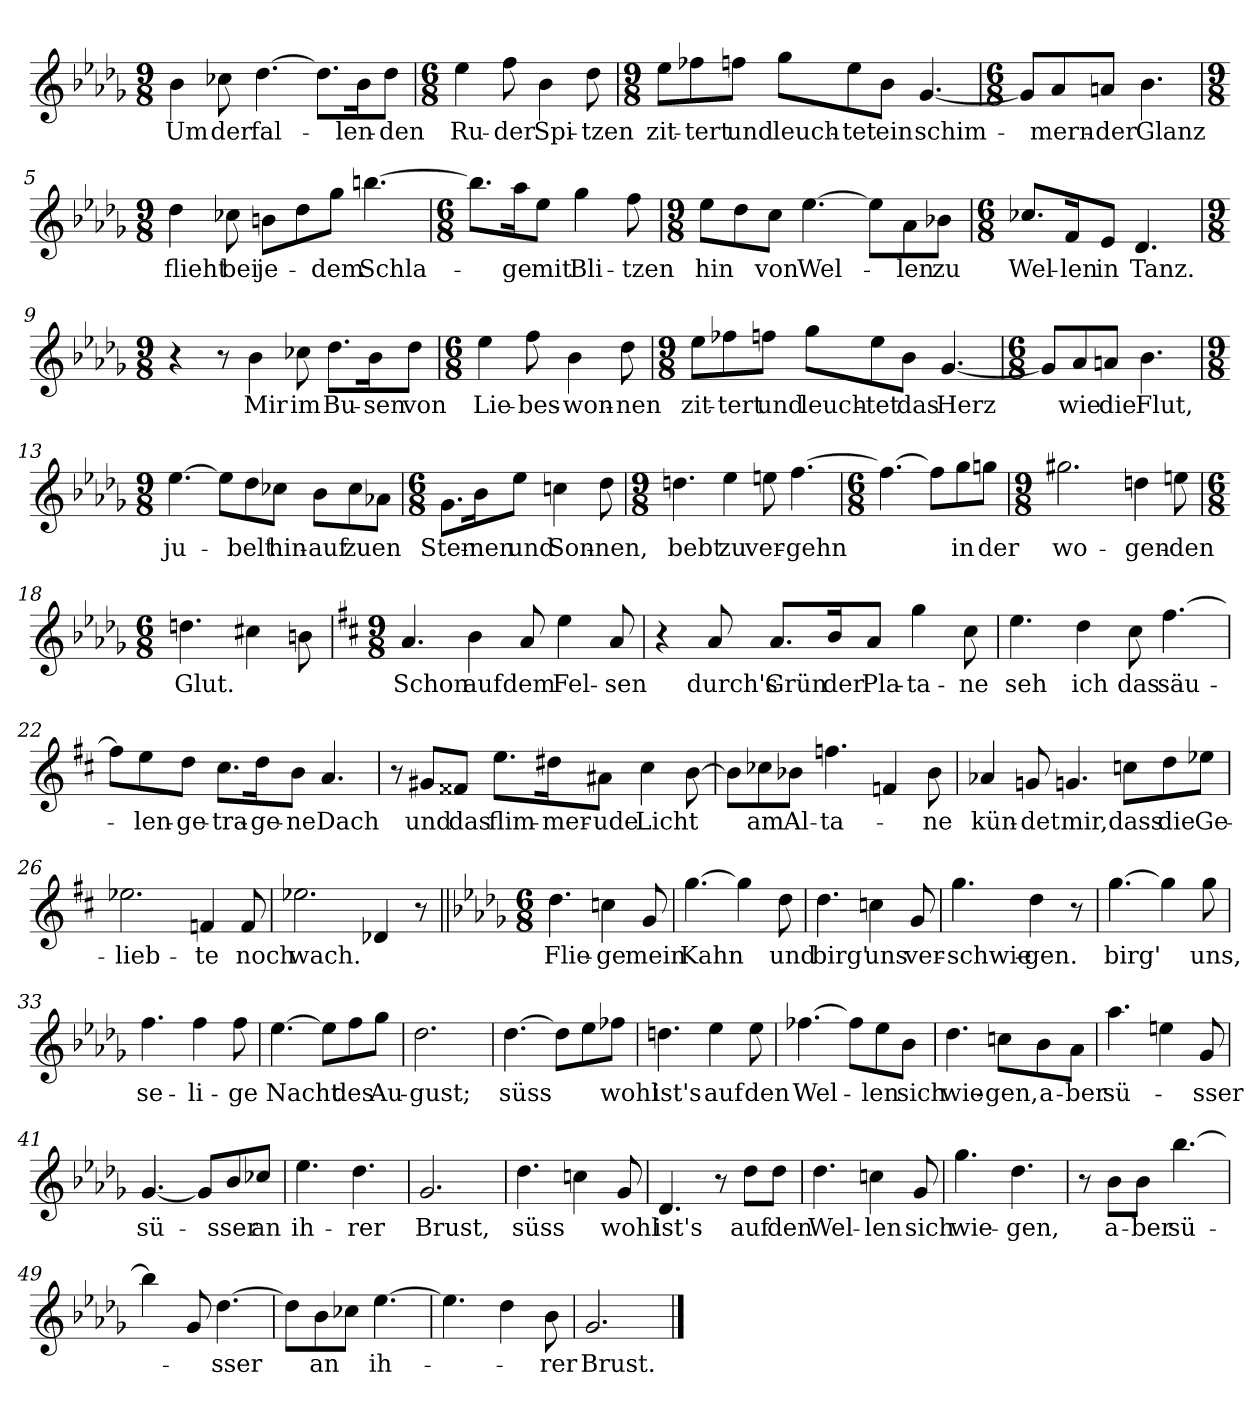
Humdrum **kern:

**kern	**text
*part1	*part1
*staff1	*staff1
*clefG2	*
*k[b-e-a-d-g-]	*
*M9/8	*
=1	=1
!	!LO:LY:b
4b-\	Um
!	!LO:LY:b
8cc-X\	der
!	!LO:LY:b
[4.dd-\	fal-
8.dd-\L]	.
!	!LO:LY:b
16b-\K	-len-
!	!LO:LY:b
8dd-\J	-den
=2	=2
*M6/8	*
!	!LO:LY:b
4ee-\	Ru-
!	!LO:LY:b
8ff\	-der
!	!LO:LY:b
4b-\	Spi-
!	!LO:LY:b
8dd-\	-tzen
=3	=3
*M9/8	*
!	!LO:LY:b
8ee-\L	zit-
!	!LO:LY:b
8ff-X\	-tert
!	!LO:LY:b
8ffn\J	und
!	!LO:LY:b
8gg-\L	leuch-
!	!LO:LY:b
8ee-\	-tet
!	!LO:LY:b
8b-\J	ein
!	!LO:LY:b
[4.g-/	schim-
=4	=4
*M6/8	*
8g-/L]	.
!	!LO:LY:b
8a-/	-mern-
!	!LO:LY:b
8an/J	-der
!	!LO:LY:b
4.b-\	Glanz
!!LO:LB:g=z
=5	=5
*M9/8	*
!	!LO:LY:b
4dd-\	flieht
!	!LO:LY:b
8cc-X\	bei
!	!LO:LY:b
8bn\L	je-
8dd-\	.
!	!LO:LY:b
8gg-\J	-dem
!	!LO:LY:b
[4.bbn\	Schla-
=6	=6
*M6/8	*
8.bb\L]	.
!	!LO:LY:b
16aa-\K	-ge
!	!LO:LY:b
8ee-\J	mit
!	!LO:LY:b
4gg-\	Bli-
!	!LO:LY:b
8ff\	-tzen
=7	=7
*M9/8	*
!	!LO:LY:b
8ee-\L	hin
8dd-\	.
!	!LO:LY:b
8cc\J	von
!	!LO:LY:b
[4.ee-\	Wel-
8ee-\L]	.
!	!LO:LY:b
8a-\	-len
!	!LO:LY:b
8b-X\J	zu
=8	=8
*M6/8	*
!	!LO:LY:b
8.cc-X/L	Wel-
!	!LO:LY:b
16f/K	-len
!	!LO:LY:b
8e-/J	in
!	!LO:LY:b
4.d-/	Tanz.
!!LO:LB:g=z
=9	=9
*M9/8	*
4r	.
8r	.
!	!LO:LY:b
4b-\	Mir
!	!LO:LY:b
8cc-X\	im
!	!LO:LY:b
8.dd-\L	Bu-
!	!LO:LY:b
16b-\K	-sen
!	!LO:LY:b
8dd-\J	von
=10	=10
*M6/8	*
!	!LO:LY:b
4ee-\	Lie-
!	!LO:LY:b
8ff\	-bes-
!	!LO:LY:b
4b-\	-won-
!	!LO:LY:b
8dd-\	-nen
=11	=11
*M9/8	*
!	!LO:LY:b
8ee-\L	zit-
!	!LO:LY:b
8ff-X\	-tert
!	!LO:LY:b
8ffn\J	und
!	!LO:LY:b
8gg-\L	leuch-
!	!LO:LY:b
8ee-\	-tet
!	!LO:LY:b
8b-\J	das
!	!LO:LY:b
[4.g-/	Herz
=12	=12
*M6/8	*
8g-/L]	.
!	!LO:LY:b
8a-/	wie
!	!LO:LY:b
8an/J	die
!	!LO:LY:b
4.b-\	Flut,
!!LO:LB:g=z
=13	=13
*M9/8	*
!	!LO:LY:b
[4.ee-\	ju-
8ee-\L]	.
!	!LO:LY:b
8dd-\	-belt
!	!LO:LY:b
8cc-X\J	hin-
!	!LO:LY:b
8b-\L	-auf
!	!LO:LY:b
8cc-\	zu
!	!LO:LY:b
8a-X\J	en
=14	=14
*M6/8	*
!	!LO:LY:b
8.g-\L	Ster-
!	!LO:LY:b
16b-\K	-nen
!	!LO:LY:b
8ee-\J	und
!	!LO:LY:b
4ccn\	Son-
!	!LO:LY:b
8dd-\	-nen,
=15	=15
*M9/8	*
!	!LO:LY:b
4.ddn\	bebt
!	!LO:LY:b
4ee-\	zu
!	!LO:LY:b
8een\	ver-
!	!LO:LY:b
[4.ff\	-gehn
=16	=16
*M6/8	*
4.ff\_	.
8ff\L]	.
!	!LO:LY:b
8gg-\	in
!	!LO:LY:b
8ggn\J	der
=17	=17
*M9/8	*
!	!LO:LY:b
2.gg#X\	wo-
!	!LO:LY:b
4ddn\	-gen-
!	!LO:LY:b
8een\	-den
!!LO:LB:g=z
=18	=18
*M6/8	*
!	!LO:LY:b
4.ddn\	Glut.
4cc#X\	.
8bn\	.
=19	=19
*k[f#c#]	*
*M9/8	*
!	!LO:LY:b
4.a/	Schon
!	!LO:LY:b
4b\	auf
!	!LO:LY:b
8a/	dem
!	!LO:LY:b
4ee\	Fel-
!	!LO:LY:b
8a/	-sen
=20	=20
4r	.
!	!LO:LY:b
8a/	durch's
!	!LO:LY:b
8.a/L	Grün
!	!LO:LY:b
16b/K	der
!	!LO:LY:b
8a/J	Pla-
!	!LO:LY:b
4gg\	-ta-
!	!LO:LY:b
8cc#\	-ne
=21	=21
!	!LO:LY:b
4.ee\	seh
!	!LO:LY:b
4dd\	ich
!	!LO:LY:b
8cc#\	das
!	!LO:LY:b
[4.ff#\	säu-
=22	=22
8ff#\L]	.
!	!LO:LY:b
8ee\	-len-
!	!LO:LY:b
8dd\J	-ge-
!	!LO:LY:b
8.cc#\L	-tra-
!	!LO:LY:b
16dd\K	-ge-
!	!LO:LY:b
8b\J	-ne
!	!LO:LY:b
4.a/	Dach
!!LO:LB:g=z
=23	=23
8r	.
!	!LO:LY:b
8g#X/L	und
!	!LO:LY:b
8f##X/J	das
!	!LO:LY:b
8.ee\L	flim-
!	!LO:LY:b
16dd#X\K	-mer-
!	!LO:LY:b
8a#X\J	-ude
!	!LO:LY:b
4cc#\	Licht
[8b\	.
=24	=24
8b\L]	.
!	!LO:LY:b
8cc-X\	am
!	!LO:LY:b
8b-X\J	Al-
!	!LO:LY:b
4.ffn\	-ta-
4fn/	.
!	!LO:LY:b
8b-\	-ne
=25	=25
!	!LO:LY:b
4a-X/	kün-
!	!LO:LY:b
8gn/	-det
!	!LO:LY:b
4.gn/	mir,
!	!LO:LY:b
8ccn\L	dass
!	!LO:LY:b
8dd\	die
!	!LO:LY:b
8ee-X\J	Ge-
=26	=26
!	!LO:LY:b
2.ee-X\	-lieb-
!	!LO:LY:b
4fn/	-te
!	!LO:LY:b
8f/	noch
=27	=27
!	!LO:LY:b
2.ee-X\	wach.
4d-X/	.
8r	.
!!LO:LB:g=z
=28||	=28||
*k[b-e-a-d-g-]	*
*M6/8	*
!	!LO:LY:b
4.dd-\	Flie-
!	!LO:LY:b
4ccn\	-ge
!	!LO:LY:b
8g-/	mein
=29	=29
!	!LO:LY:b
[4.gg-\	Kahn
4gg-\]	.
!	!LO:LY:b
8dd-\	und
=30	=30
!	!LO:LY:b
4.dd-\	birg'
!	!LO:LY:b
4ccn\	uns
!	!LO:LY:b
8g-/	ver-
=31	=31
!	!LO:LY:b
4.gg-\	-schwie-
!	!LO:LY:b
4dd-\	-gen.
8r	.
=32	=32
!	!LO:LY:b
[4.gg-\	birg'
4gg-\]	.
!	!LO:LY:b
8gg-\	uns,
=33	=33
!	!LO:LY:b
4.ff\	se-
!	!LO:LY:b
4ff\	-li-
!	!LO:LY:b
8ff\	-ge
=34	=34
!	!LO:LY:b
[4.ee-\	Nacht
8ee-\L]	.
!	!LO:LY:b
8ff\	des
!	!LO:LY:b
8gg-\J	Au-
=35	=35
!	!LO:LY:b
2.dd-\	-gust;
!!LO:LB:g=z
=36	=36
!	!LO:LY:b
[4.dd-\	süss
8dd-\L]	.
8ee-\	.
!	!LO:LY:b
8ff-X\J	wohl
=37	=37
!	!LO:LY:b
4.ddn\	ist's
!	!LO:LY:b
4ee-\	auf
!	!LO:LY:b
8ee-\	den
=38	=38
!	!LO:LY:b
[4.ff-X\	Wel-
8ff-\L]	.
!	!LO:LY:b
8ee-\	-len
!	!LO:LY:b
8b-\J	sich
=39	=39
!	!LO:LY:b
4.dd-\	wie-
!	!LO:LY:b
8ccn\L	-gen,
!	!LO:LY:b
8b-\	a-
!	!LO:LY:b
8a-\J	-ber
=40	=40
!	!LO:LY:b
4.aa-\	sü-
4een\	.
!	!LO:LY:b
8g-/	-sser
=41	=41
!	!LO:LY:b
[4.g-/	sü-
8g-/L]	.
!	!LO:LY:b
8b-/	-sser
!	!LO:LY:b
8cc-X/J	an
=42	=42
!	!LO:LY:b
4.ee-\	ih-
!	!LO:LY:b
4.dd-\	-rer
=43	=43
!	!LO:LY:b
2.g-/	Brust,
=44	=44
!	!LO:LY:b
4.dd-\	süss
4ccn\	.
!	!LO:LY:b
8g-/	wohl
!!LO:LB:g=z
=45	=45
!	!LO:LY:b
4.d-/	ist's
8r	.
!	!LO:LY:b
8dd-\L	auf
!	!LO:LY:b
8dd-\J	den
=46	=46
!	!LO:LY:b
4.dd-\	Wel-
!	!LO:LY:b
4ccn\	-len
!	!LO:LY:b
8g-/	sich
=47	=47
!	!LO:LY:b
4.gg-\	wie-
!	!LO:LY:b
4.dd-\	-gen,
=48	=48
8r	.
!	!LO:LY:b
8b-\L	a-
!	!LO:LY:b
8b-\J	-ber
!	!LO:LY:b
[4.bb-\	sü-
=49	=49
4bb-\]	.
8g-/	.
!	!LO:LY:b
[4.dd-\	-sser
=50	=50
8dd-\L]	.
!	!LO:LY:b
8b-\	an
8cc-X\J	.
!	!LO:LY:b
[4.ee-\	ih-
=51	=51
4.ee-\]	.
4dd-\	.
!	!LO:LY:b
8b-\	-rer
=52	=52
!	!LO:LY:b
2.g-/	Brust.
==	==
*-	*-
